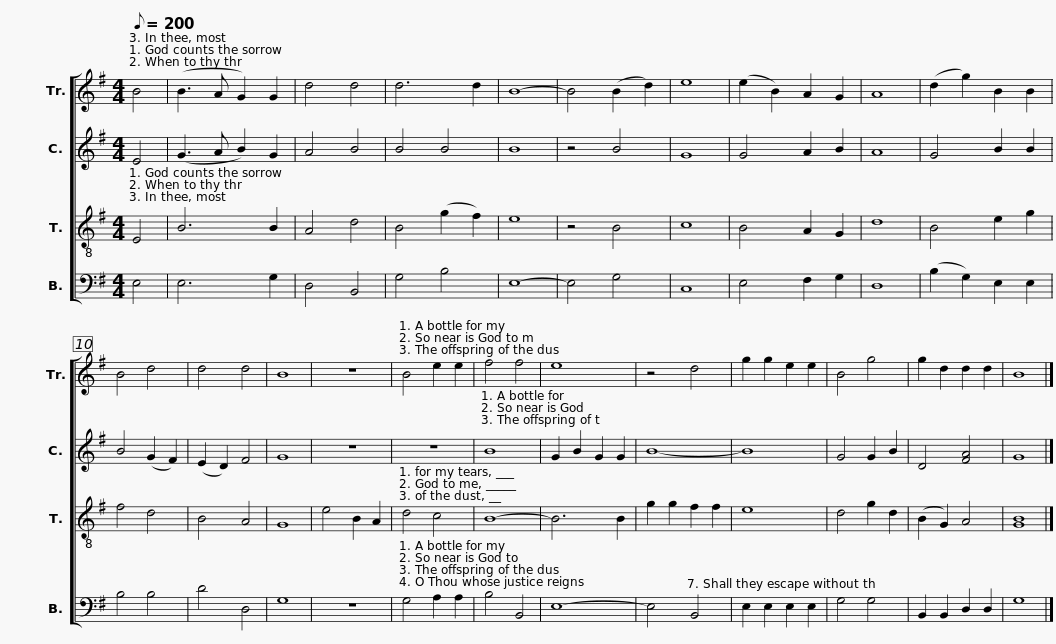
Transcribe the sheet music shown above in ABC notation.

X:1
%%score [ 1 2 3 4 ]
L:1/8
Q:1/8=200
M:4/4
I:linebreak $
K:G
V:1 treble
V:2 treble
V:3 treble-8
V:4 bass
V:1
 B4 | (B3 A G2) G2 | d4 d4 | d6 d2 | B8- | %5
 B4 (B2 d2) | e8 | (e2 B2) A2 G2 | A8 | (d2 g2) B2 B2 | %10
 B4 d4 | d4 d4 | B8 |$ z8 |$ B4 e2 e2 | %15
 f4 f4 | e8 | z4 d4 | g2 g2 e2 e2 | B4 g4 | %20
 g2 d2 d2 d2 | B8 |] %22
V:2
 E4 | (G3 A B2) G2 | A4 B4 | B4 B4 | B8 | %5
 z4 B4 | G8 | G4 A2 B2 | A8 | G4 B2 B2 | %10
 B4 (G2 F2) | (E2 D2) F4 | G8 |$ z8 |$ z8 | %15
 B8 | G2 B2 G2 G2 | B8- | B8 | G4 G2 B2 | %20
 D4 [FA]4 | G8 |] %22
V:3
 E4 | B6 B2 | A4 d4 | B4 (g2 f2) | e8 | %5
 z4 B4 | c8 | B4 A2 G2 | d8 | B4 e2 g2 | %10
 f4 d4 | B4 A4 | G8 |$ e4 B2 A2 |$ d4 c4 | %15
 B8- | B6 B2 | g2 g2 f2 f2 | e8 | d4 g2 d2 | %20
 (B2 G2) A4 | [GB]8 |] %22
V:4
 E,4 | E,6 G,2 | D,4 B,,4 | G,4 B,4 | E,8- | %5
 E,4 G,4 | C,8 | E,4 F,2 G,2 | D,8 | (B,2 G,2) E,2 E,2 | %10
 B,4 B,4 | D4 D,4 | G,8 |$ z8 |$ G,4 A,2 A,2 | %15
 B,4 B,,4 | E,8- | E,4 B,,4 | E,2 E,2 E,2 E,2 | G,4 G,4 | %20
 B,,2 B,,2 D,2 D,2 | G,8 |] %22
